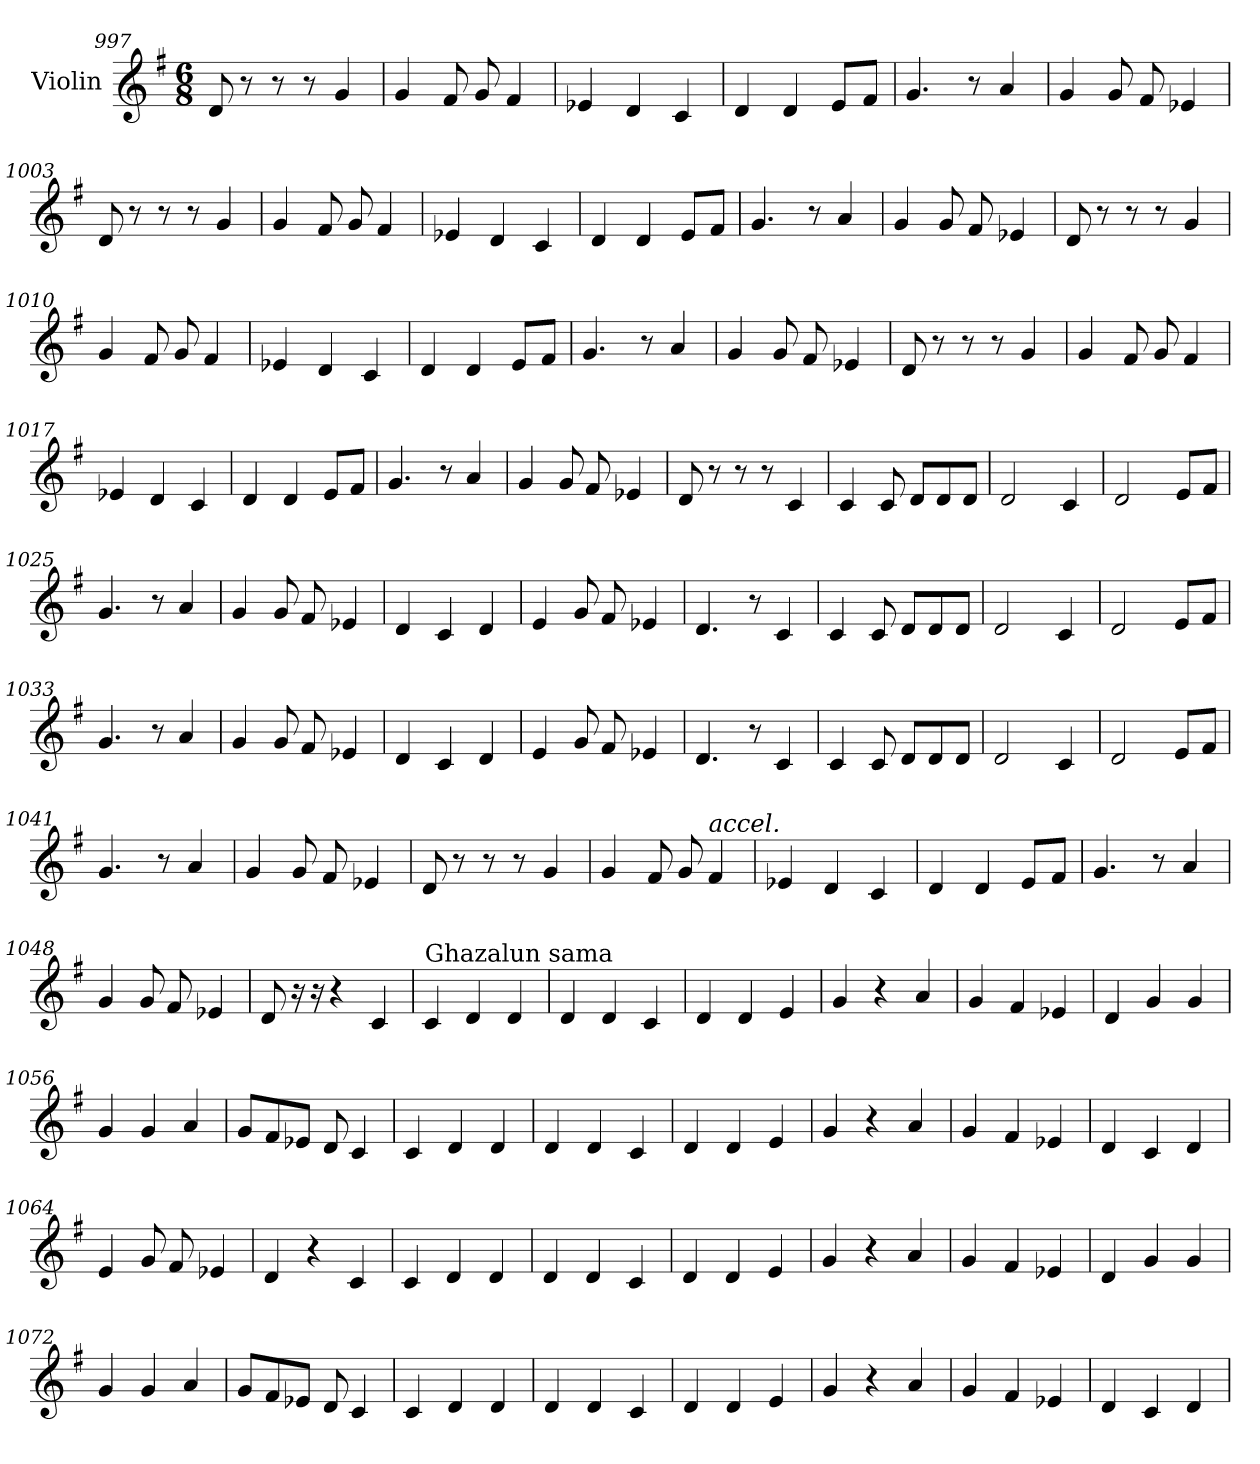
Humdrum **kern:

**kern
*part1
*staff1
*I"Violin
*clefG2
*k[f#]
*G:
*M6/8
=997
8d/
8r
8r
8r
4g/
=998
4g/
8f#/
8g/
4f#/
=999
4e-X/
4d/
4c/
=1000
4d/
4d/
8e/L
8f#/J
=1001
4.g/
8r
4a/
!!LO:LB:g=z
=1002
4g/
8g/
8f#/
4e-X/
=1003
8d/
8r
8r
8r
4g/
=1004
4g/
8f#/
8g/
4f#/
=1005
4e-X/
4d/
4c/
=1006
4d/
4d/
8e/L
8f#/J
=1007
4.g/
8r
4a/
!!LO:LB:g=z
=1008
4g/
8g/
8f#/
4e-X/
=1009
8d/
8r
8r
8r
4g/
=1010
4g/
8f#/
8g/
4f#/
=1011
4e-X/
4d/
4c/
=1012
4d/
4d/
8e/L
8f#/J
=1013
4.g/
8r
4a/
!!LO:LB:g=z
=1014
4g/
8g/
8f#/
4e-X/
=1015
8d/
8r
8r
8r
4g/
=1016
4g/
8f#/
8g/
4f#/
=1017
4e-X/
4d/
4c/
=1018
4d/
4d/
8e/L
8f#/J
=1019
4.g/
8r
4a/
!!LO:LB:g=z
=1020
4g/
8g/
8f#/
4e-X/
=1021
8d/
8r
8r
8r
4c/
=1022
4c/
8c/
8d/L
8d/
8d/J
=1023
2d/
4c/
=1024
2d/
8e/L
8f#/J
=1025
4.g/
8r
4a/
!!LO:LB:g=z
=1026
4g/
8g/
8f#/
4e-X/
=1027
4d/
4c/
4d/
=1028
4e/
8g/
8f#/
4e-X/
=1029
4.d/
8r
4c/
=1030
4c/
8c/
8d/L
8d/
8d/J
=1031
2d/
4c/
!!LO:LB:g=z
=1032
2d/
8e/L
8f#/J
=1033
4.g/
8r
4a/
=1034
4g/
8g/
8f#/
4e-X/
=1035
4d/
4c/
4d/
=1036
4e/
8g/
8f#/
4e-X/
=1037
4.d/
8r
4c/
!!LO:LB:g=z
=1038
4c/
8c/
8d/L
8d/
8d/J
=1039
2d/
4c/
=1040
2d/
8e/L
8f#/J
=1041
4.g/
8r
4a/
=1042
4g/
8g/
8f#/
4e-X/
=1043
8d/
8r
8r
8r
4g/
!!LO:PB:g=z
=1044
4g/
8f#/
8g/
!LO:TX:a:i:t=accel.
4f#/
=1045
4e-X/
4d/
4c/
=1046
4d/
4d/
8e/L
8f#/J
=1047
4.g/
8r
4a/
=1048
4g/
8g/
8f#/
4e-X/
=1049
*MM200
8d/
16r
16r
4r
4c/
!!LO:LB:g=z
=1050
!LO:TX:a:t=Ghazalun sama
4c/
4d/
4d/
=1051
4d/
4d/
4c/
=1052
4d/
4d/
4e/
=1053
4g/
4r
4a/
=1054
4g/
4f#/
4e-X/
=1055
4d/
4g/
4g/
=1056
4g/
4g/
4a/
!!LO:LB:g=z
=1057
8g/L
8f#/
8e-X/J
8d/
4c/
=1058
4c/
4d/
4d/
=1059
4d/
4d/
4c/
=1060
4d/
4d/
4e/
=1061
4g/
4r
4a/
=1062
4g/
4f#/
4e-X/
=1063
4d/
4c/
4d/
!!LO:LB:g=z
=1064
4e/
8g/
8f#/
4e-X/
=1065
4d/
4r
4c/
=1066
4c/
4d/
4d/
=1067
4d/
4d/
4c/
=1068
4d/
4d/
4e/
=1069
4g/
4r
4a/
=1070
4g/
4f#/
4e-X/
!!LO:LB:g=z
=1071
4d/
4g/
4g/
=1072
4g/
4g/
4a/
=1073
8g/L
8f#/
8e-X/J
8d/
4c/
=1074
4c/
4d/
4d/
=1075
4d/
4d/
4c/
=1076
4d/
4d/
4e/
=1077
4g/
4r
4a/
!!LO:LB:g=z
=1078
4g/
4f#/
4e-X/
=1079
4d/
4c/
4d/
=
*-
